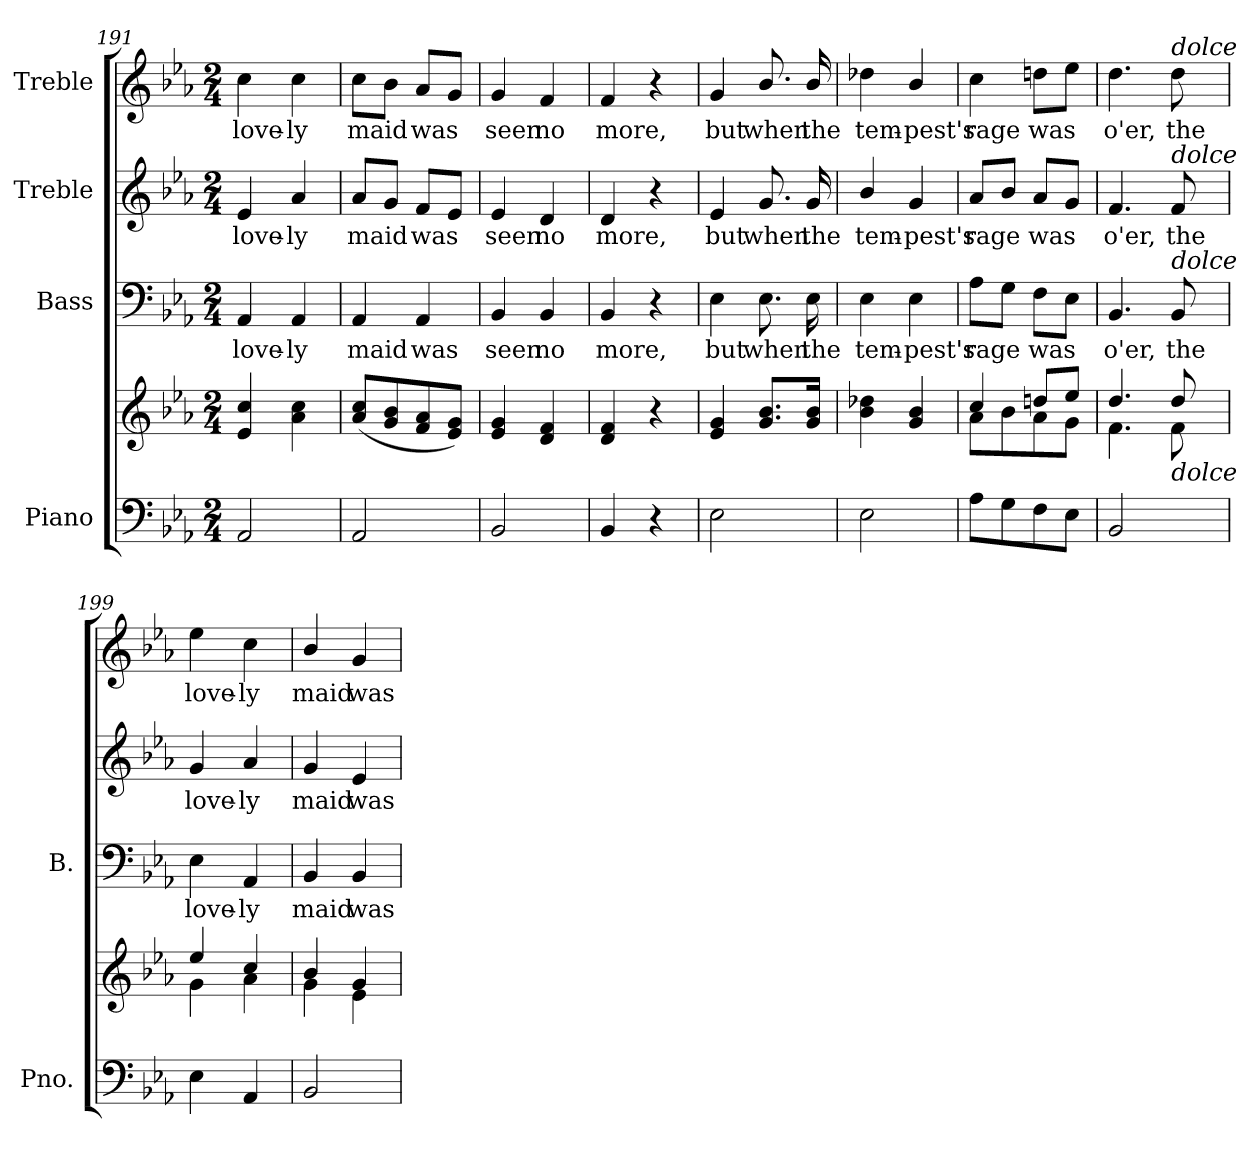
**kern	**kern	**kern	**text	**kern	**text	**kern	**text
*part4	*part4	*part3	*part3	*part2	*part2	*part1	*part1
*staff5	*staff4	*staff3	*staff3	*staff2	*staff2	*staff1	*staff1
*I"Piano	*	*I"Bass	*	*I"Treble	*	*I"Treble	*
*I'Pno.	*	*I'B.	*	*	*	*	*
*clefF4	*clefG2	*clefF4	*	*clefG2	*	*clefG2	*
*k[b-e-a-]	*k[b-e-a-]	*k[b-e-a-]	*	*k[b-e-a-]	*	*k[b-e-a-]	*
*E-:	*E-:	*E-:	*	*E-:	*	*E-:	*
*M2/4	*M2/4	*M2/4	*	*M2/4	*	*M2/4	*
=191	=191	=191	=191	=191	=191	=191	=191
!	!	!	!LO:LY:b:color=#000000	!	!	!	!
!	!	!	!	!	!LO:LY:b:color=#000000	!	!
!	!	!	!	!	!	!	!LO:LY:b:color=#000000
2AA-i/	4e-i/ 4cci	4AA-i/	love-	4e-i/	love-	4cci\	love-
!	!	!	!LO:LY:b:color=#000000	!	!	!	!
!	!	!	!	!	!LO:LY:b:color=#000000	!	!
!	!	!	!	!	!	!	!LO:LY:b:color=#000000
.	4a-i\ 4cci	4AA-i/	-ly	4a-i/	-ly	4cci\	-ly
!!LO:PB:g=z
=192	=192	=192	=192	=192	=192	=192	=192
!	!	!	!LO:LY:b:color=#000000	!	!	!	!
!	!	!	!	!	!LO:LY:b:color=#000000	!	!
!	!	!	!	!	!	!	!LO:LY:b:color=#000000
2AA-i/	(8a-i/ 8cciL	4AA-i/	maid	8a-i/L	maid	8cci\L	maid
.	8gi/ 8b-i	.	.	8gi/J	.	8b-i\J	.
!	!	!	!LO:LY:b:color=#000000	!	!	!	!
!	!	!	!	!	!LO:LY:b:color=#000000	!	!
!	!	!	!	!	!	!	!LO:LY:b:color=#000000
.	8fi/ 8a-i	4AA-i/	was	8fi/L	was	8a-i/L	was
.	8e-i/ 8giJ)	.	.	8e-i/J	.	8gi/J	.
=193	=193	=193	=193	=193	=193	=193	=193
!	!	!	!LO:LY:b:color=#000000	!	!	!	!
!	!	!	!	!	!LO:LY:b:color=#000000	!	!
!	!	!	!	!	!	!	!LO:LY:b:color=#000000
2BB-i/	4e-i/ 4gi	4BB-i/	seen	4e-i/	seen	4gi/	seen
!	!	!	!LO:LY:b:color=#000000	!	!	!	!
!	!	!	!	!	!LO:LY:b:color=#000000	!	!
!	!	!	!	!	!	!	!LO:LY:b:color=#000000
.	4di/ 4fi	4BB-i/	no	4di/	no	4fi/	no
=194	=194	=194	=194	=194	=194	=194	=194
!	!	!	!LO:LY:b:color=#000000	!	!	!	!
!	!	!	!	!	!LO:LY:b:color=#000000	!	!
!	!	!	!	!	!	!	!LO:LY:b:color=#000000
4BB-i/	4di/ 4fi	4BB-i/	more,	4di/	more,	4fi/	more,
4r	4r	4r	.	4r	.	4r	.
=195	=195	=195	=195	=195	=195	=195	=195
!	!	!	!LO:LY:b:color=#000000	!	!	!	!
!	!	!	!	!	!LO:LY:b:color=#000000	!	!
!	!	!	!	!	!	!	!LO:LY:b:color=#000000
2E-i\	4e-i/ 4gi	4E-i\	but	4e-i/	but	4gi/	but
!	!	!	!LO:LY:b:color=#000000	!	!	!	!
!	!	!	!	!	!LO:LY:b:color=#000000	!	!
!	!	!	!	!	!	!	!LO:LY:b:color=#000000
.	8.gi/ 8.b-iL	8.E-i\	when	8.gi/	when	8.b-i/	when
!	!	!	!LO:LY:b:color=#000000	!	!	!	!
!	!	!	!	!	!LO:LY:b:color=#000000	!	!
!	!	!	!	!	!	!	!LO:LY:b:color=#000000
.	16gi/ 16b-iJk	16E-i\	the	16gi/	the	16b-i/	the
=196	=196	=196	=196	=196	=196	=196	=196
!	!	!	!LO:LY:b:color=#000000	!	!	!	!
!	!	!	!	!	!LO:LY:b:color=#000000	!	!
!	!	!	!	!	!	!	!LO:LY:b:color=#000000
2E-i\	4b-i\ 4dd-Xi	4E-i\	tem-	4b-i/	tem-	4dd-Xi\	tem-
!	!	!	!LO:LY:b:color=#000000	!	!	!	!
!	!	!	!	!	!LO:LY:b:color=#000000	!	!
!	!	!	!	!	!	!	!LO:LY:b:color=#000000
.	4gi/ 4b-i	4E-i\	-pest's	4gi/	-pest's	4b-i/	-pest's
!!LO:LB:g=z
=197	=197	=197	=197	=197	=197	=197	=197
*	*^	*	*	*	*	*	*
!	!	!	!	!LO:LY:b:color=#000000	!	!	!	!
!	!	!	!	!	!	!LO:LY:b:color=#000000	!	!
!	!	!	!	!	!	!	!	!LO:LY:b:color=#000000
8A-i\L	4cci/	8a-i\L	8A-i\L	rage	8a-i/L	rage	4cci\	rage
8Gi\	.	8b-i\	8Gi\J	.	8b-i/J	.	.	.
!	!	!	!	!LO:LY:b:color=#000000	!	!	!	!
!	!	!	!	!	!	!LO:LY:b:color=#000000	!	!
!	!	!	!	!	!	!	!	!LO:LY:b:color=#000000
8Fi\	8ddni/L	8a-i\	8Fi\L	was	8a-i/L	was	8ddni\L	was
8E-i\J	8ee-i/J	8gi\J	8E-i\J	.	8gi/J	.	8ee-i\J	.
=198	=198	=198	=198	=198	=198	=198	=198	=198
!	!	!	!	!LO:LY:b:color=#000000	!	!	!	!
!	!	!	!	!	!	!LO:LY:b:color=#000000	!	!
!	!	!	!	!	!	!	!	!LO:LY:b:color=#000000
2BB-i/	4.ddi/	4.fi\	4.BB-i/	o'er,	4.fi/	o'er,	4.ddi\	o'er,
!	!	!	!	!LO:LY:b:color=#000000	!	!	!	!
!	!	!	!	!	!	!LO:LY:b:color=#000000	!	!
!	!	!	!	!	!	!	!LO:TX:a:i:t=dolce	!
!	!	!	!	!	!LO:TX:a:i:t=dolce	!	!	!
!	!	!	!LO:TX:a:i:t=dolce	!	!	!	!	!
!	!LO:TX:b:i:t=dolce	!	!	!	!	!	!	!
!	!	!	!	!	!	!	!	!LO:LY:b:color=#000000
.	8ddi/	8fi\	8BB-i/	the	8fi/	the	8ddi\	the
=199	=199	=199	=199	=199	=199	=199	=199	=199
!	!	!	!	!LO:LY:b:color=#000000	!	!	!	!
!	!	!	!	!	!	!LO:LY:b:color=#000000	!	!
!	!	!	!	!	!	!	!	!LO:LY:b:color=#000000
4E-i\	4ee-i/	4gi\	4E-i\	love-	4gi/	love-	4ee-i\	love-
!	!	!	!	!LO:LY:b:color=#000000	!	!	!	!
!	!	!	!	!	!	!LO:LY:b:color=#000000	!	!
!	!	!	!	!	!	!	!	!LO:LY:b:color=#000000
4AA-i/	4cci/	4a-i\	4AA-i/	-ly	4a-i/	-ly	4cci\	-ly
=200	=200	=200	=200	=200	=200	=200	=200	=200
!	!	!	!	!LO:LY:b:color=#000000	!	!	!	!
!	!	!	!	!	!	!LO:LY:b:color=#000000	!	!
!	!	!	!	!	!	!	!	!LO:LY:b:color=#000000
2BB-i/	4b-i/	4gi\	4BB-i/	maid	4gi/	maid	4b-i/	maid
!	!	!	!	!LO:LY:b:color=#000000	!	!	!	!
!	!	!	!	!	!	!LO:LY:b:color=#000000	!	!
!	!	!	!	!	!	!	!	!LO:LY:b:color=#000000
.	4gi/	4e-i\	4BB-i/	was	4e-i/	was	4gi/	was
*	*v	*v	*	*	*	*	*	*
=	=	=	=	=	=	=	=
*-	*-	*-	*-	*-	*-	*-	*-
